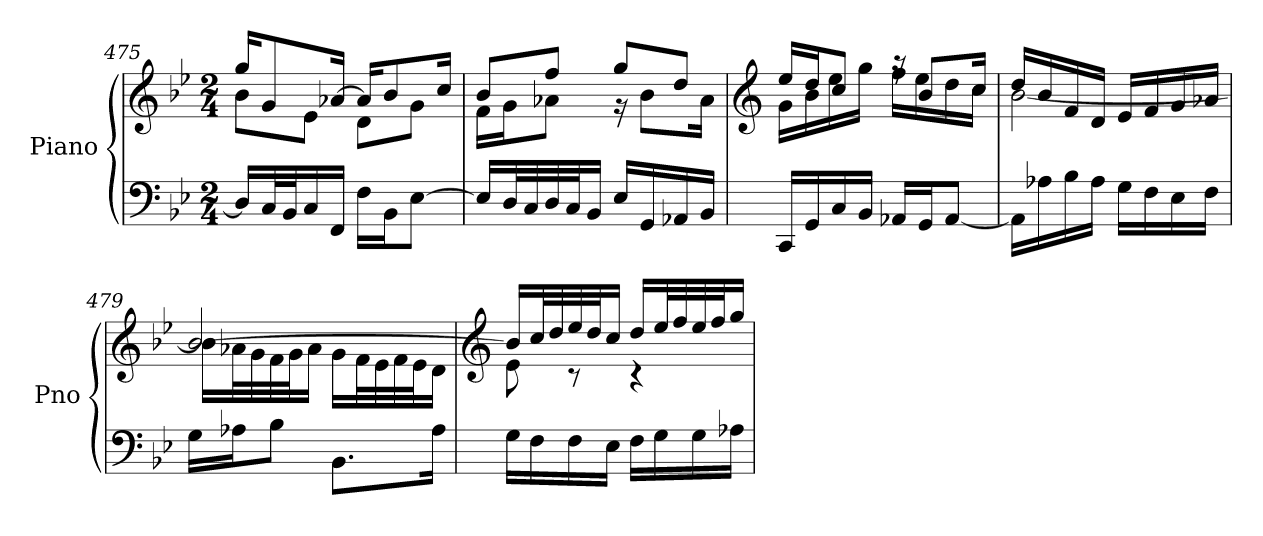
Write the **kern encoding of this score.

**kern	**kern
*part1	*part1
*staff2	*staff1
*I"Piano	*
*I'Pno	*
*clefF4	*clefG2
*k[b-e-]	*k[b-e-]
*M2/4	*M2/4
=475	=475
*	*^
16D/LL]	16gg/KL	8b-\L
32C/L	8g/	.
32BB-/J	.	.
16C/	.	8e-\J
16FF/JJ	[16a-X/Jk	.
16F\LL	16a-/KL]	8d\L
16BB-\J	8b-/	.
[8E-\J	.	8g\J
.	16cc/Jk	.
=476	=476	=476
16E-/LL]	8b-/L	16f\LL
32D/L	.	16g\J
32C/	.	.
32D/	8ff/J	8a-X\J
32C/J	.	.
16BB-/JJ	.	.
16E-/LL	8gg/L	16r
16GG/	.	8b-\L
16AA-X/	8dd/J	.
16BB-/JJ	.	16a-\Jk
!!LO:LB:g=z	!!
=477	=477	=477
*	*clefG2	*
16CC/LL	16ee-/LL	16g\LL
16GG/	16dd/J	16b-\
16C/	8cc/J	16ee-\
16BB-/JJ	.	16gg\JJ
16AA-X/LL	16raa	16ff\LL
16GG/J	8b-/L	16ee-\
[8AA-/J	.	16dd\
.	16cc/Jk	16cc\JJ
=478	=478	=478
16AA-\LL]	16dd/LL	[2b-\
16A-X\	16b-/	.
16B-\	16f/	.
16A-\JJ	16d/JJ	.
16G\LL	16e-/LL	.
16F\	16f/	.
16E-\	16g/	.
16F\JJ	16a-X/JJ	.
=479	=479	=479
16G\LL	[2b-/	16b-\LL]
16A-X\J	.	32a-X\L
.	.	32g\
8B-\J	.	32f\
.	.	32g\J
.	.	16a-\JJ
8.BB-\L	.	16g\LL
.	.	32f\L
.	.	32e-\
.	.	32f\
.	.	32e-\J
16A-\Jk	.	16d\JJ
!!LO:LB:g=z	!!
=480	=480	=480
*	*clefG2	*
16G\LL	16b-/LL]	8e-\
16F\	32cc/L	.
.	32dd/	.
16F\	32ee-/	8r
.	32dd/J	.
16E-\JJ	16cc/JJ	.
16F\LL	16dd/LL	4r
16G\	32ee-/L	.
.	32ff/	.
16G\	32ee-/	.
.	32ff/J	.
16A-X\JJ	16gg/JJ	.
*	*v	*v
=	=
*-	*-
